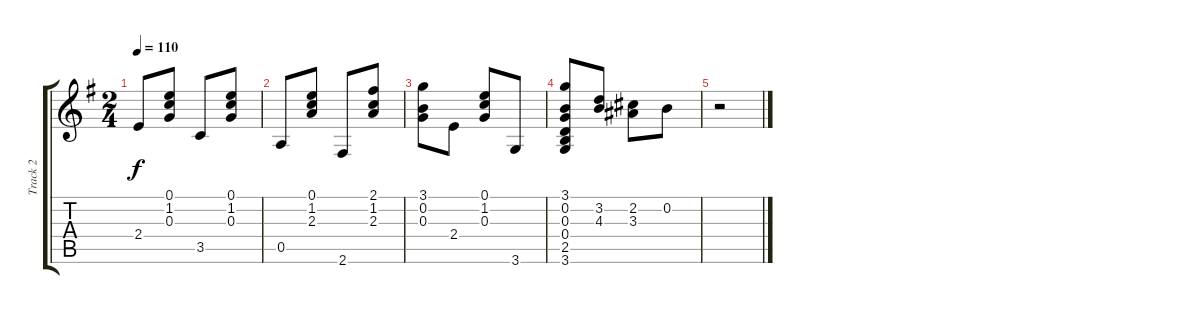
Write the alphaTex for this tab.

\track ("Track 2" "Track 2") {instrument acousticguitarsteel}
\staff {score tabs}
\tuning (E4 B3 G3 D3 A2 E2) {hide}
\ts (2 4)
\tempo 110
\clef g2
\ks g
2.4.8{dy f} (0.1 1.2 0.3).8 3.5.8 (0.1 1.2 0.3).8 |
0.5.8 (0.1 1.2 2.3).8 2.6.8 (2.1 1.2 2.3).8 |
(3.1 0.2 0.3).8 2.4.8 (0.1 1.2 0.3).8 3.6.8 |
(3.1 0.2 0.3 0.4 2.5 3.6).8 (3.2 4.3).8 (2.2 3.3).8 0.2.8 |
r.2
